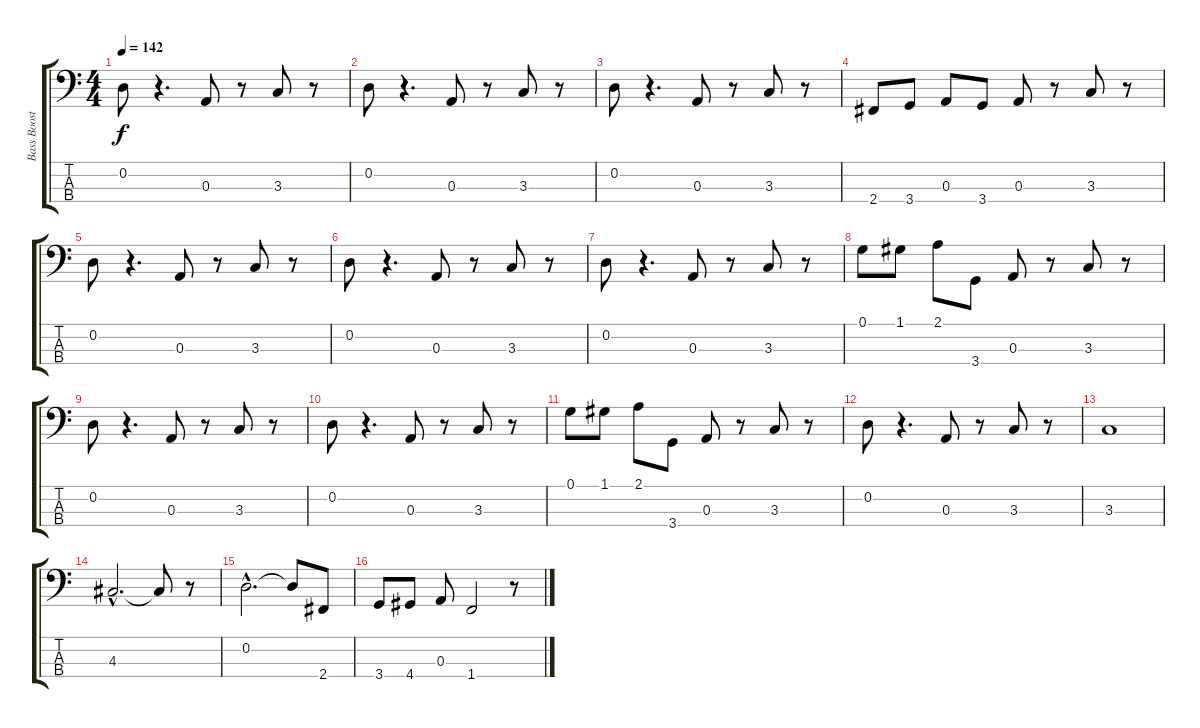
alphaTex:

\track ("Bass Booster" "Bass Boost") {instrument slapbass2}
\staff {score tabs}
\tuning (G2 D2 A1 E1) {hide}
\ts (4 4)
\tempo 142
\clef f4
\ks c
0.2.8{dy f} r.4{d} 0.3.8 r.8 3.3.8 r.8 |
0.2.8 r.4{d} 0.3.8 r.8 3.3.8 r.8 |
0.2.8 r.4{d} 0.3.8 r.8 3.3.8 r.8 |
2.4.8 3.4.8 0.3.8 3.4.8 0.3.8 r.8 3.3.8 r.8 |
0.2.8 r.4{d} 0.3.8 r.8 3.3.8 r.8 |
0.2.8 r.4{d} 0.3.8 r.8 3.3.8 r.8 |
0.2.8 r.4{d} 0.3.8 r.8 3.3.8 r.8 |
0.1.8 1.1.8 2.1.8 3.4.8 0.3.8 r.8 3.3.8 r.8 |
0.2.8 r.4{d} 0.3.8 r.8 3.3.8 r.8 |
0.2.8 r.4{d} 0.3.8 r.8 3.3.8 r.8 |
0.1.8 1.1.8 2.1.8 3.4.8 0.3.8 r.8 3.3.8 r.8 |
0.2.8 r.4{d} 0.3.8 r.8 3.3.8 r.8 |
3.3.1 |
4.3{hac}.2{d} 4.3{t}.8 r.8 |
0.2{hac}.2{d} 0.2{t}.8 2.4.8 |
3.4.8 4.4.8 0.3.8 1.4.2 r.8
